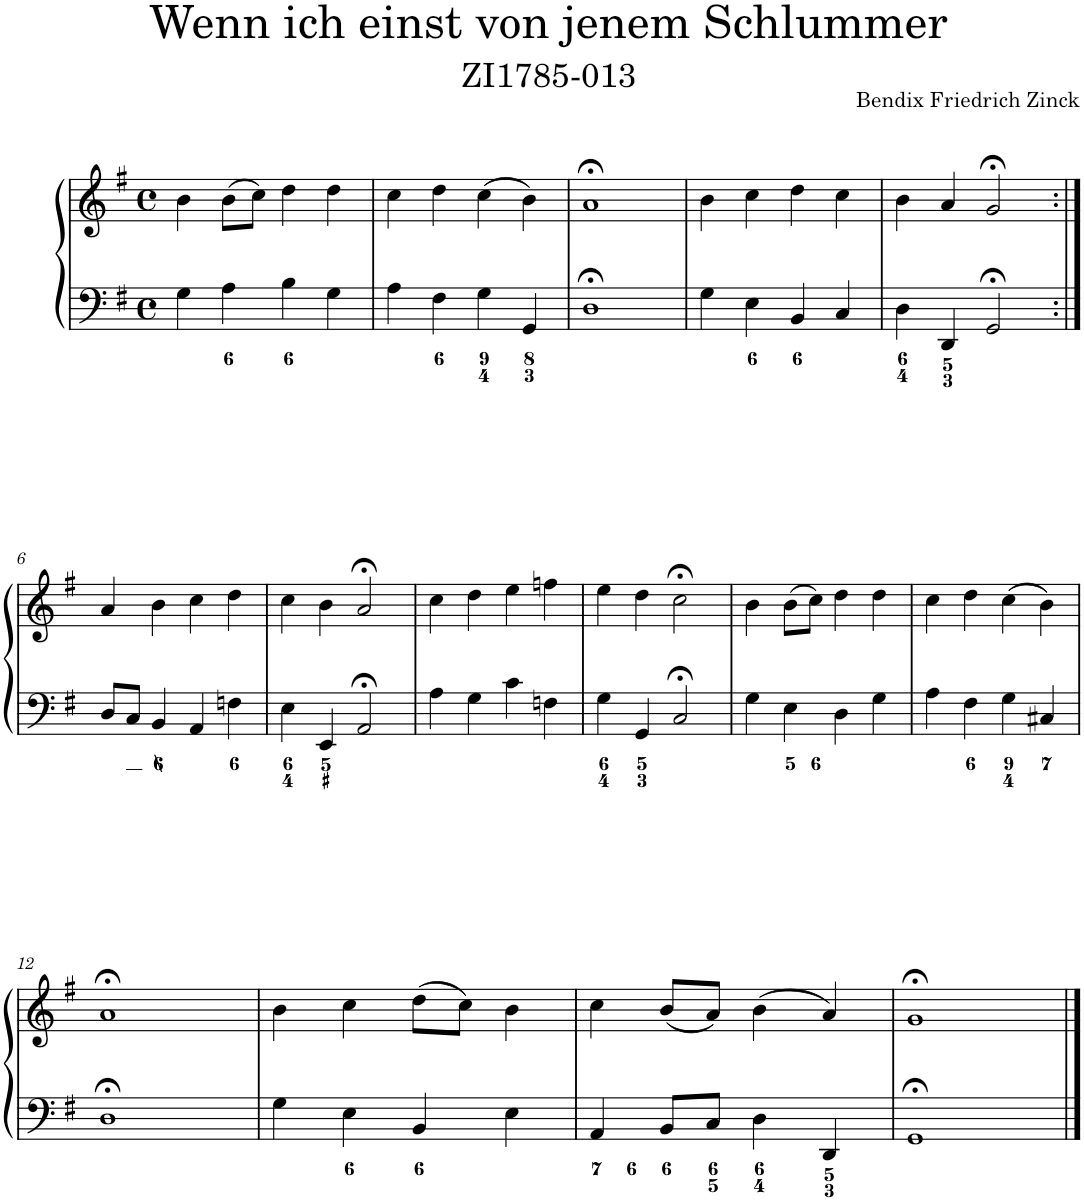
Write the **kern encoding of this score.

**kern	**kern
*part1	*part1
*staff2	*staff1
*I"Piano	*
*I'Pno.	*
*clefF4	*clefG2
*k[f#]	*k[f#]
*M4/4	*M4/4
*met(c)	*met(c)
=1	=1
4G\	4b\
4A\	(8b\L
.	8cc\J)
4B\	4dd\
4G\	4dd\
=2	=2
4A\	4cc\
4F#\	4dd\
4G\	(4cc\
4GG/	4b\)
=3	=3
1D;<	1a;<
=4	=4
4G\	4b\
4E\	4cc\
4BB/	4dd\
4C/	4cc\
=5	=5
4D\	4b\
4DD/	4a/
2GG;</	2g;</
!!LO:LB:g=z
=6:|!	=6:|!
8D/L	4a/
8C/J	.
4BB/	4b\
4AA/	4cc\
4Fn\	4dd\
=7	=7
4E\	4cc\
4EE/	4b\
2AA;</	2a;</
=8	=8
4A\	4cc\
4G\	4dd\
4c\	4ee\
4Fn\	4ffn\
=9	=9
4G\	4ee\
4GG/	4dd\
2C;</	2cc;<\
=10	=10
4G\	4b\
4E\	(8b\L
.	8cc\J)
4D\	4dd\
4G\	4dd\
=11	=11
4A\	4cc\
4F#\	4dd\
4G\	(4cc\
4C#X/	4b\)
!!LO:LB:g=z
=12	=12
1D;<	1a;<
=13	=13
4G\	4b\
4E\	4cc\
4BB/	(8dd\L
.	8cc\J)
4E\	4b\
=14	=14
4AA/	4cc\
8BB/L	(8b/L
8C/J	8a/J)
4D\	(4b\
4DD/	4a/)
=15	=15
1GG;<	1g;<
==	==
*-	*-
